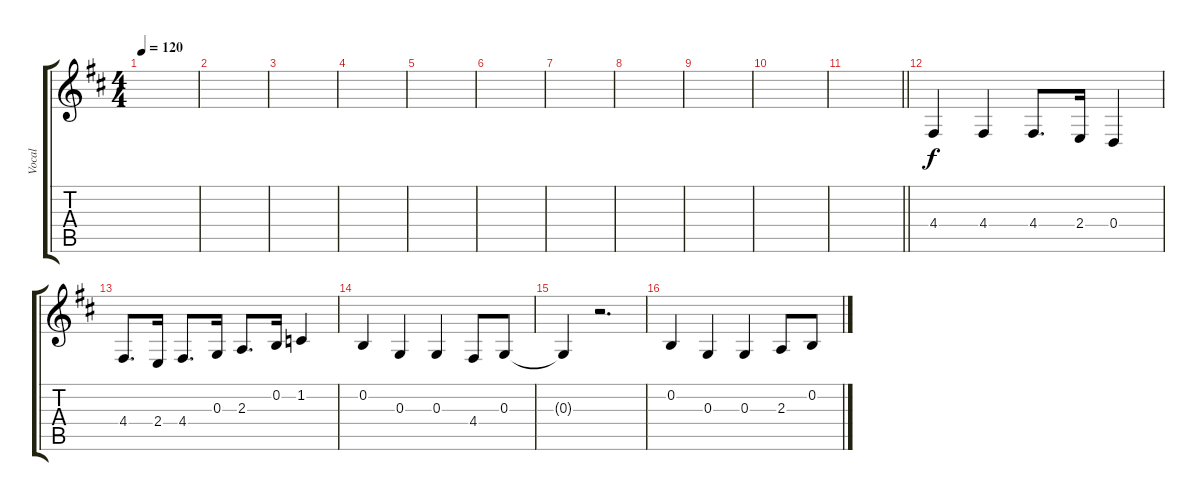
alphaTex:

\track ("Vocal" "Vocal") {instrument altosax}
\staff {score tabs}
\tuning (E4 B3 G3 D3 A2 E2) {hide}
\ts (4 4)
\tempo 120
\clef g2
\ks d
|
|
|
|
|
|
|
|
|
|
\barLineRight lightlight
|
4.4.4 4.4.4 4.4.8{d} 2.4.16 0.4.4 |
4.4.8{d} 2.4.16 4.4.8{d} 0.3.16 2.3.8{d} 0.2.16 1.2.4 |
0.2.4 0.3.4 0.3.4 4.4.8 0.3.8 |
0.3{t}.4 r.2{d} |
0.2.4 0.3.4 0.3.4 2.3.8 0.2.8
